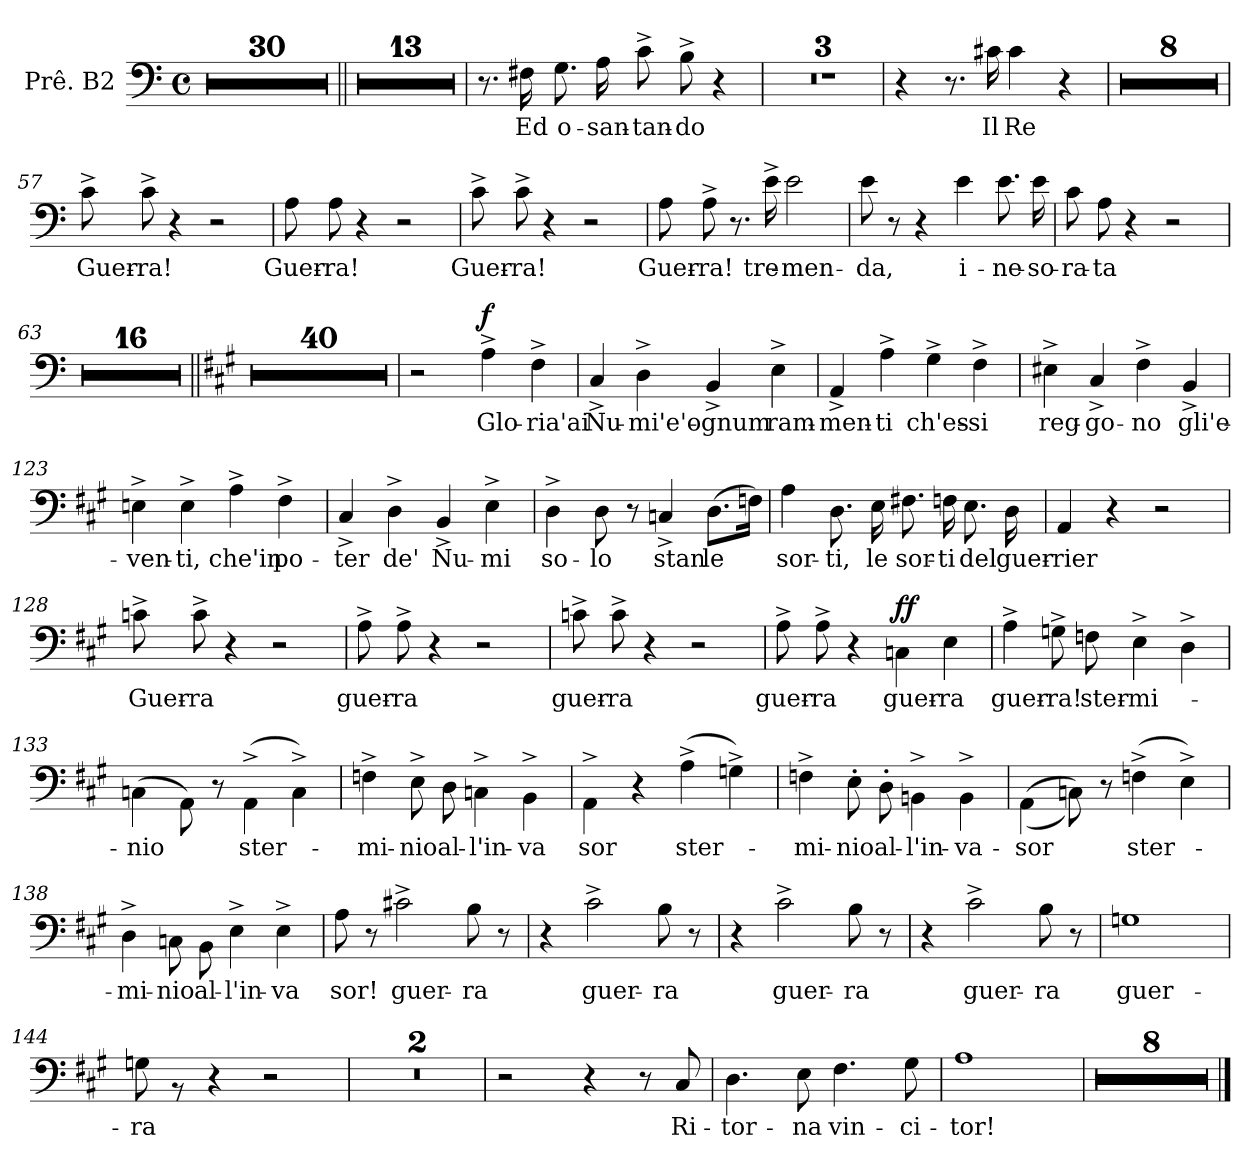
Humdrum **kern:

**kern	**text	**dynam
*part1	*part1	*part1
*staff1	*staff1	*staff1
*I"Prê. B2	*	*
*I'Prê. B2	*	*
*clefF4	*	*
*k[]	*	*
*M4/4	*	*
*met(c)	*	*
=1	=1	=1
1r	.	.
=2	=2	=2
1r	.	.
=3	=3	=3
1r	.	.
!!LO:LB:g=z
=4	=4	=4
1r	.	.
=5	=5	=5
1r	.	.
=6	=6	=6
1r	.	.
!!LO:LB:g=z
=7	=7	=7
1r	.	.
=8	=8	=8
1r	.	.
=9	=9	=9
1r	.	.
!!LO:LB:g=z
=10	=10	=10
1r	.	.
=11	=11	=11
1r	.	.
=12	=12	=12
1r	.	.
!!LO:LB:g=z
=13	=13	=13
1r	.	.
=14	=14	=14
1r	.	.
=15	=15	=15
1r	.	.
=16	=16	=16
1r	.	.
!!LO:LB:g=z
=17	=17	=17
1r	.	.
=18	=18	=18
1r	.	.
=19	=19	=19
1r	.	.
=20	=20	=20
1r	.	.
=21	=21	=21
1r	.	.
!!LO:PB:g=z
=22	=22	=22
1r	.	.
=23	=23	=23
1r	.	.
=24	=24	=24
1r	.	.
=25	=25	=25
1r	.	.
=26	=26	=26
1r	.	.
!!LO:LB:g=z
=27	=27	=27
1r	.	.
=28	=28	=28
1r	.	.
=29	=29	=29
1r	.	.
=30	=30	=30
1r	.	.
=31||	=31||	=31||
1r	.	.
!!LO:LB:g=z
=32	=32	=32
1r	.	.
=33	=33	=33
1r	.	.
=34	=34	=34
1r	.	.
=35	=35	=35
1r	.	.
=36	=36	=36
1r	.	.
!!LO:LB:g=z
=37	=37	=37
1r	.	.
=38	=38	=38
1r	.	.
=39	=39	=39
1r	.	.
!!LO:LB:g=z
=40	=40	=40
1r	.	.
=41	=41	=41
1r	.	.
!!LO:PB:g=z
=42	=42	=42
1r	.	.
=43	=43	=43
1r	.	.
!!LO:LB:g=z
=44	=44	=44
8.r	.	.
!	!LO:LY:b:color=#0055FF	!
16F#X\	Ed	.
!	!LO:LY:b:color=#0055FF	!
8.G\	o-	.
!	!LO:LY:b:color=#0055FF	!
16A\	-san-	.
!	!LO:LY:b:color=#0055FF	!
8c^\	-tan-	.
!	!LO:LY:b:color=#0055FF	!
8B^\	-do	.
4r	.	.
=45	=45	=45
1r	.	.
=46	=46	=46
1r	.	.
!!LO:PB:g=z
=47	=47	=47
1r	.	.
=48	=48	=48
4r	.	.
8.r	.	.
!	!LO:LY:b:color=#0055FF	!
16c#X\	Il	.
!	!LO:LY:b:color=#0055FF	!
4c#\	Re	.
4r	.	.
=49	=49	=49
1r	.	.
=50	=50	=50
1r	.	.
!!LO:LB:g=z
=51	=51	=51
1r	.	.
=52	=52	=52
1r	.	.
=53	=53	=53
1r	.	.
!!LO:PB:g=z
=54	=54	=54
1r	.	.
=55	=55	=55
1r	.	.
=56	=56	=56
1r	.	.
!!LO:LB:g=z
=57	=57	=57
!	!LO:LY:b:color=#0055FF	!
8c^\	Guer-	.
!	!LO:LY:b:color=#0055FF	!
8c^\	-ra!	.
4r	.	.
2r	.	.
=58	=58	=58
!	!LO:LY:b:color=#0055FF	!
8A\	Guer-	.
!	!LO:LY:b:color=#0055FF	!
8A\	-ra!	.
4r	.	.
2r	.	.
=59	=59	=59
!	!LO:LY:b:color=#0055FF	!
8c^\	Guer-	.
!	!LO:LY:b:color=#0055FF	!
8c^\	-ra!	.
4r	.	.
2r	.	.
!!LO:PB:g=z
=60	=60	=60
!	!LO:LY:b:color=#0055FF	!
8A\	Guer-	.
!	!LO:LY:b:color=#0055FF	!
8A^\	-ra!	.
8.r	.	.
!	!LO:LY:b:color=#0055FF	!
16e^\	tre-	.
!	!LO:LY:b:color=#0055FF	!
2e\	-men-	.
=61	=61	=61
!	!LO:LY:b:color=#0055FF	!
8e\	-da,	.
8r	.	.
4r	.	.
!	!LO:LY:b:color=#0055FF	!
4e\	i-	.
!	!LO:LY:b:color=#0055FF	!
8.e\	-ne-	.
!	!LO:LY:b:color=#0055FF	!
16e\	-so-	.
=62	=62	=62
!	!LO:LY:b:color=#0055FF	!
8c\	-ra-	.
!	!LO:LY:b:color=#0055FF	!
8A\	-ta	.
4r	.	.
2r	.	.
!!LO:LB:g=z
=63	=63	=63
1r	.	.
=64	=64	=64
1r	.	.
=65	=65	=65
1r	.	.
=66	=66	=66
1r	.	.
!!LO:PB:g=z
=67	=67	=67
1r	.	.
=68	=68	=68
1r	.	.
=69	=69	=69
1r	.	.
=70	=70	=70
1r	.	.
!!LO:PB:g=z
=71	=71	=71
1r	.	.
=72	=72	=72
1r	.	.
=73	=73	=73
1r	.	.
=74	=74	=74
1r	.	.
!!LO:LB:g=z
=75	=75	=75
1r	.	.
=76	=76	=76
1r	.	.
=77	=77	=77
1r	.	.
=78	=78	=78
1r	.	.
!!LO:PB:g=z
=79||	=79||	=79||
*k[f#c#g#]	*	*
1r	.	.
=80	=80	=80
1r	.	.
=81	=81	=81
1r	.	.
=82	=82	=82
1r	.	.
!!LO:LB:g=z
=83	=83	=83
1r	.	.
=84	=84	=84
1r	.	.
=85	=85	=85
1r	.	.
=86	=86	=86
1r	.	.
!!LO:LB:g=z
=87	=87	=87
1r	.	.
=88	=88	=88
1r	.	.
=89	=89	=89
1r	.	.
=90	=90	=90
1r	.	.
!!LO:LB:g=z
=91	=91	=91
1r	.	.
=92	=92	=92
1r	.	.
=93	=93	=93
1r	.	.
=94	=94	=94
1r	.	.
!!LO:PB:g=z
=95	=95	=95
1r	.	.
=96	=96	=96
1r	.	.
=97	=97	=97
1r	.	.
!!LO:LB:g=z
=98	=98	=98
1r	.	.
=99	=99	=99
1r	.	.
=100	=100	=100
1r	.	.
!!LO:PB:g=z
=101	=101	=101
1r	.	.
=102	=102	=102
1r	.	.
=103	=103	=103
1r	.	.
!!LO:LB:g=z
=104	=104	=104
1r	.	.
=105	=105	=105
1r	.	.
=106	=106	=106
1r	.	.
=107	=107	=107
1r	.	.
!!LO:PB:g=z
=108	=108	=108
1r	.	.
=109	=109	=109
1r	.	.
=110	=110	=110
1r	.	.
!!LO:LB:g=z
=111	=111	=111
1r	.	.
=112	=112	=112
1r	.	.
=113	=113	=113
1r	.	.
=114	=114	=114
1r	.	.
!!LO:LB:g=z
=115	=115	=115
1r	.	.
=116	=116	=116
1r	.	.
=117	=117	=117
1r	.	.
=118	=118	=118
1r	.	.
!!LO:PB:g=z
=119	=119	=119
2r	.	.
!	!LO:LY:b:color=#0055FF	!LO:DY:a
4A^\	Glo-	f
!	!LO:LY:b:color=#0055FF	!
4F#^\	-ria'ai	.
=120	=120	=120
!	!LO:LY:b:color=#0055FF	!
4C#^/	Nu-	.
!	!LO:LY:b:color=#0055FF	!
4D^\	-mi'e'o-	.
!	!LO:LY:b:color=#0055FF	!
4BB^/	-gnum	.
!	!LO:LY:b:color=#0055FF	!
4E^\	ram-	.
!!LO:PB:g=z
=121	=121	=121
!	!LO:LY:b:color=#0055FF	!
4AA^/	-men-	.
!	!LO:LY:b:color=#0055FF	!
4A^\	-ti	.
!	!LO:LY:b:color=#0055FF	!
4G#^\	ch'es-	.
!	!LO:LY:b:color=#0055FF	!
4F#^\	-si	.
=122	=122	=122
!	!LO:LY:b:color=#0055FF	!
4E#X^\	reg-	.
!	!LO:LY:b:color=#0055FF	!
4C#^/	-go-	.
!	!LO:LY:b:color=#0055FF	!
4F#^\	-no	.
!	!LO:LY:b:color=#0055FF	!
4BB^/	gli'e-	.
!!LO:PB:g=z
=123	=123	=123
!	!LO:LY:b:color=#0055FF	!
4En^\	-ven-	.
!	!LO:LY:b:color=#0055FF	!
4E^\	-ti,	.
!	!LO:LY:b:color=#0055FF	!
4A^\	che'in	.
!	!LO:LY:b:color=#0055FF	!
4F#^\	po-	.
=124	=124	=124
!	!LO:LY:b:color=#0055FF	!
4C#^/	-ter	.
!	!LO:LY:b:color=#0055FF	!
4D^\	de'	.
!	!LO:LY:b:color=#0055FF	!
4BB^/	Nu-	.
!	!LO:LY:b:color=#0055FF	!
4E^\	-mi	.
!!LO:PB:g=z
=125	=125	=125
!	!LO:LY:b:color=#0055FF	!
4D^\	so-	.
!	!LO:LY:b:color=#0055FF	!
8D\	-lo	.
8r	.	.
!	!LO:LY:b:color=#0055FF	!
4Cn^/	stan	.
!	!LO:LY:b:color=#0055FF	!
(>8.D\L	le	.
16Fn\Jk)	.	.
=126	=126	=126
!	!LO:LY:b:color=#0055FF	!
4A\	sor-	.
!	!LO:LY:b:color=#0055FF	!
8.D\	-ti,	.
!	!LO:LY:b:color=#0055FF	!
16E\	le	.
!	!LO:LY:b:color=#0055FF	!
8.F#X\	sor-	.
!	!LO:LY:b:color=#0055FF	!
16Fn\	-ti	.
!	!LO:LY:b:color=#0055FF	!
8.E\	del	.
!	!LO:LY:b:color=#0055FF	!
16D\	guer-	.
!!LO:PB:g=z
=127	=127	=127
!	!LO:LY:b:color=#0055FF	!
4AA/	-rier	.
4r	.	.
2r	.	.
=128	=128	=128
!	!LO:LY:b:color=#0055FF	!
8cn^\	Guer-	.
!	!LO:LY:b:color=#0055FF	!
8c^\	-ra	.
4r	.	.
2r	.	.
!!LO:PB:g=z
=129	=129	=129
!	!LO:LY:b:color=#0055FF	!
8A^\	guer-	.
!	!LO:LY:b:color=#0055FF	!
8A^\	-ra	.
4r	.	.
2r	.	.
=130	=130	=130
!	!LO:LY:b:color=#0055FF	!
8cn^\	guer-	.
!	!LO:LY:b:color=#0055FF	!
8c^\	-ra	.
4r	.	.
2r	.	.
=131	=131	=131
!	!LO:LY:b:color=#0055FF	!
8A^\	guer-	.
!	!LO:LY:b:color=#0055FF	!
8A^\	-ra	.
4r	.	.
!	!LO:LY:b:color=#0055FF	!LO:DY:a
4Cn\	guer-	ff
!	!LO:LY:b:color=#0055FF	!
4E\	-ra	.
!!LO:PB:g=z
=132	=132	=132
!	!LO:LY:b:color=#0055FF	!
4A^\	guer-	.
!	!LO:LY:b:color=#0055FF	!
8Gn^\	-ra!	.
!	!LO:LY:b:color=#0055FF	!
8Fn\	ster-	.
!	!LO:LY:b:color=#0055FF	!
4E^\	-mi-	.
4D^\	.	.
=133	=133	=133
!	!LO:LY:b:color=#0055FF	!
(>4Cn\	-nio	.
8AA\)	.	.
8r	.	.
!	!LO:LY:b:color=#0055FF	!
(>4AA^\	ster-	.
4C^\)	.	.
=134	=134	=134
!	!LO:LY:b:color=#0055FF	!
4Fn^\	-mi-	.
!	!LO:LY:b:color=#0055FF	!
8E^\	-nio	.
!	!LO:LY:b:color=#0055FF	!
8D\	al-	.
!	!LO:LY:b:color=#0055FF	!
4Cn^\	-l'in-	.
!	!LO:LY:b:color=#0055FF	!
4BB^\	-va	.
!!LO:PB:g=z
=135	=135	=135
!	!LO:LY:b:color=#0055FF	!
4AA^\	-sor	.
4r	.	.
!	!LO:LY:b:color=#0055FF	!
(>4A^\	ster-	.
4Gn^\)	.	.
=136	=136	=136
!	!LO:LY:b:color=#0055FF	!
4Fn^\	-mi-	.
!	!LO:LY:b:color=#0055FF	!
8E'\	-nio	.
!	!LO:LY:b:color=#0055FF	!
8D'\	al-	.
!	!LO:LY:b:color=#0055FF	!
4BBn^\	-l'in-	.
!	!LO:LY:b:color=#0055FF	!
4BB^\	-va-	.
=137	=137	=137
!	!LO:LY:b:color=#0055FF	!
(>(>4AA\	-sor	.
8Cn\))	.	.
8r	.	.
!	!LO:LY:b:color=#0055FF	!
(>4Fn^\	ster-	.
4E^\)	.	.
!!LO:PB:g=z
=138	=138	=138
!	!LO:LY:b:color=#0055FF	!
4D^\	mi-	.
!	!LO:LY:b:color=#0055FF	!
8Cn\	-nio	.
!	!LO:LY:b:color=#0055FF	!
8BB\	al-	.
!	!LO:LY:b:color=#0055FF	!
4E^\	-l'in-	.
!	!LO:LY:b:color=#0055FF	!
4E^\	-va	.
=139	=139	=139
!	!LO:LY:b:color=#0055FF	!
8A\	-sor!	.
8r	.	.
!	!LO:LY:b:color=#0055FF	!
2c#X^\	guer-	.
!	!LO:LY:b:color=#0055FF	!
8B\	-ra	.
8r	.	.
=140	=140	=140
4r	.	.
!	!LO:LY:b:color=#0055FF	!
2c#^\	guer-	.
!	!LO:LY:b:color=#0055FF	!
8B\	-ra	.
8r	.	.
!!LO:PB:g=z
=141	=141	=141
4r	.	.
!	!LO:LY:b:color=#0055FF	!
2c#^\	guer-	.
!	!LO:LY:b:color=#0055FF	!
8B\	-ra	.
8r	.	.
=142	=142	=142
4r	.	.
!	!LO:LY:b:color=#0055FF	!
2c#^\	guer-	.
!	!LO:LY:b:color=#0055FF	!
8B\	-ra	.
8r	.	.
=143	=143	=143
!	!LO:LY:b:color=#0055FF	!
1Gn	guer-	.
=144	=144	=144
!	!LO:LY:b:color=#0055FF	!
8Gn\	-ra	.
8rBB	.	.
4r	.	.
2r	.	.
!!LO:PB:g=z
=145	=145	=145
1r	.	.
=146	=146	=146
1r	.	.
=147	=147	=147
2r	.	.
4r	.	.
8r	.	.
!	!LO:LY:b:color=#0055FF	!
8C#/	Ri-	.
=148	=148	=148
!	!LO:LY:b:color=#0055FF	!
4.D\	-tor-	.
!	!LO:LY:b:color=#0055FF	!
8E\	-na	.
!	!LO:LY:b:color=#0055FF	!
4.F#\	vin-	.
!	!LO:LY:b:color=#0055FF	!
8G#\	-ci-	.
!!LO:PB:g=z
=149	=149	=149
!	!LO:LY:b:color=#0055FF	!
1A	-tor!	.
=150	=150	=150
1r	.	.
=151	=151	=151
1r	.	.
=152	=152	=152
1r	.	.
=153	=153	=153
1r	.	.
!!LO:LB:g=z
=154	=154	=154
1r	.	.
=155	=155	=155
1r	.	.
=156	=156	=156
1r	.	.
=157	=157	=157
1r	.	.
==	==	==
*-	*-	*-
